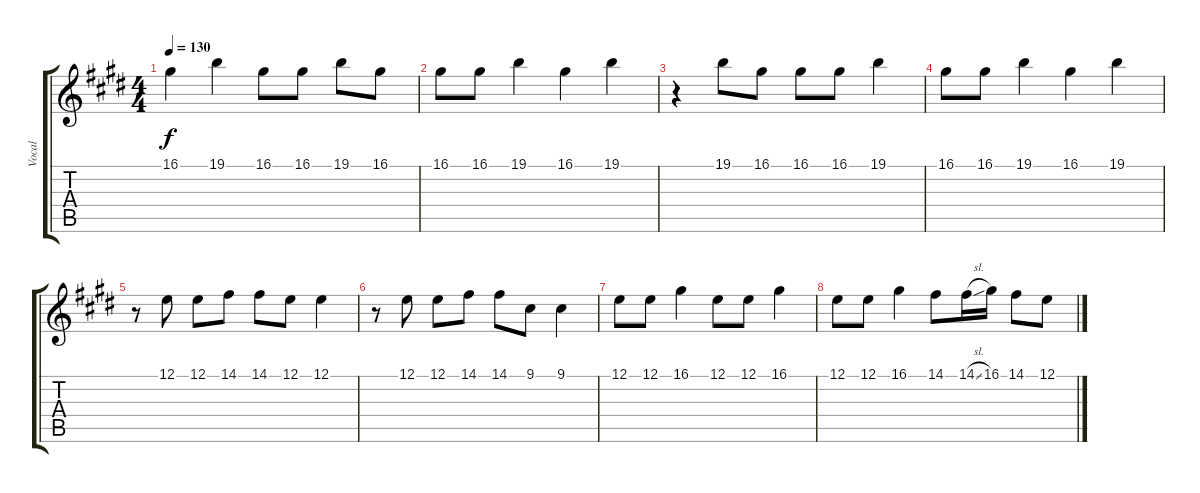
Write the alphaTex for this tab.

\track ("Vocal" "Vocal") {instrument recorder}
\staff {score tabs}
\tuning (E4 B3 G3 D3 A2 E2) {hide}
\ts (4 4)
\tempo 130
\clef g2
\ks c#minor
16.1.4{dy f} 19.1.4 16.1.8 16.1.8 19.1.8 16.1.8 |
16.1.8 16.1.8 19.1.4 16.1.4 19.1.4 |
r.4 19.1.8 16.1.8 16.1.8 16.1.8 19.1.4 |
16.1.8 16.1.8 19.1.4 16.1.4 19.1.4 |
r.8 12.1.8 12.1.8 14.1.8 14.1.8 12.1.8 12.1.4 |
r.8 12.1.8 12.1.8 14.1.8 14.1.8 9.1.8 9.1.4 |
12.1.8 12.1.8 16.1.4 12.1.8 12.1.8 16.1.4 |
12.1.8 12.1.8 16.1.4 14.1.8 14.1{sl}.16 16.1.16 14.1.8 12.1.8
